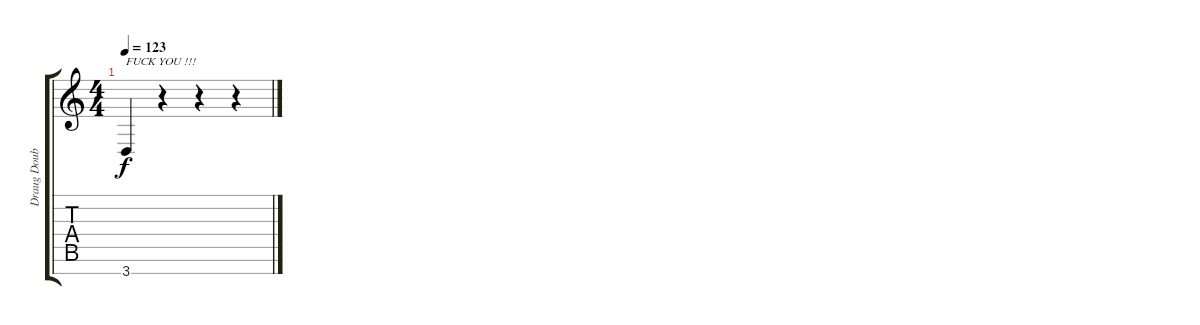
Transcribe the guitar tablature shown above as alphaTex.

\track ("Draug Double" "Draug Doub") {instrument electricbasspick}
\staff {score tabs}
\tuning (E4 B3 G3 D3 A2 E2 B1) {hide}
\ts (4 4)
\tempo 123
\clef g2
\ks c
3.7.4{txt "FUCK YOU !!!" dy f} r.4 r.4 r.4
